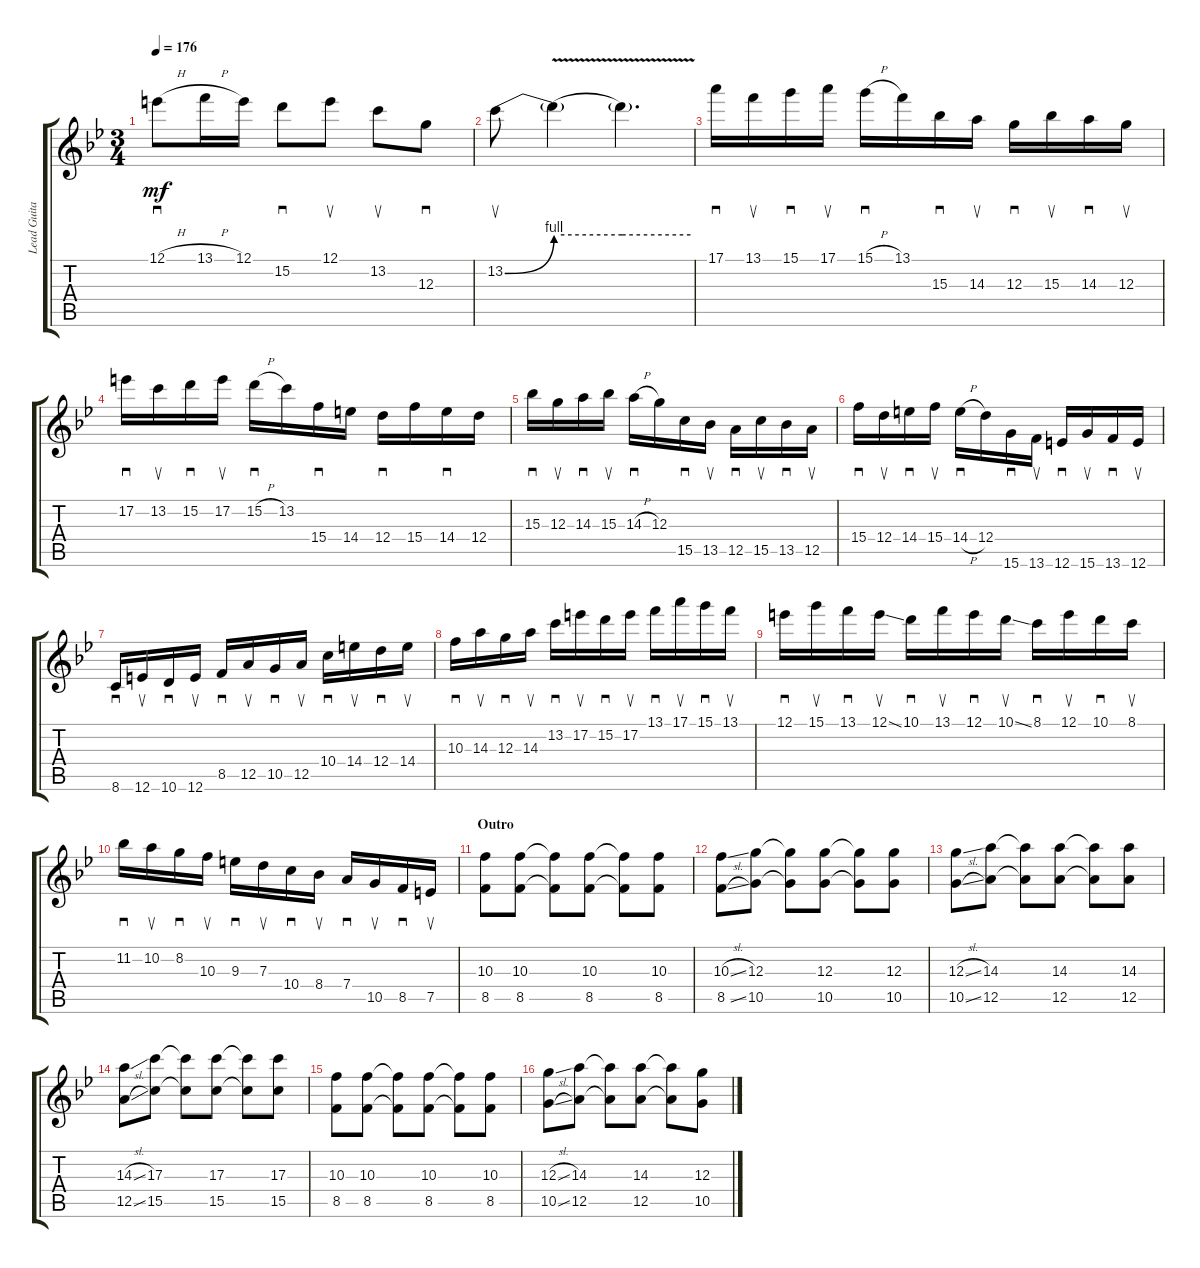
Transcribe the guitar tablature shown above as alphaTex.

\track ("Lead Guitar" "Lead Guita") {instrument overdrivenguitar}
\staff {score tabs}
\tuning (E4 B3 G3 D3 A2 E2) {hide}
\ts (3 4)
\tempo 176
\clef g2
\ks bb
12.1{h}.8{sd dy mf} 13.1{h}.16 12.1.16 15.2.8{sd} 12.1.8{su} 13.2.8{su} 12.3.8{sd} |
13.2{be (bend 0 0 60 4)}.8{su} 13.2{be (hold 0 4 60 4) v t}.4 13.2{be (hold 0 4 60 4) v t}.4{d} |
17.1.16{sd} 13.1.16{su} 15.1.16{sd} 17.1.16{su} 15.1{h}.16{sd} 13.1.16 15.3.16{sd} 14.3.16{su} 12.3.16{sd} 15.3.16{su} 14.3.16{sd} 12.3.16{su} |
17.2.16{sd} 13.2.16{su} 15.2.16{sd} 17.2.16{su} 15.2{h}.16{sd} 13.2.16 15.4.16{sd} 14.4.16 12.4.16{sd} 15.4.16 14.4.16{sd} 12.4.16 |
15.3.16{sd} 12.3.16{su} 14.3.16{sd} 15.3.16{su} 14.3{h}.16{sd} 12.3.16 15.5.16{sd} 13.5.16{su} 12.5.16{sd} 15.5.16{su} 13.5.16{sd} 12.5.16{su} |
15.4.16{sd} 12.4.16{su} 14.4.16{sd} 15.4.16{su} 14.4{h}.16{sd} 12.4.16 15.6.16{sd} 13.6.16{su} 12.6.16{sd} 15.6.16{su} 13.6.16{sd} 12.6.16{su} |
8.6.16{sd} 12.6.16{su} 10.6.16{sd} 12.6.16{su} 8.5.16{sd} 12.5.16{su} 10.5.16{sd} 12.5.16{su} 10.4.16{sd} 14.4.16{su} 12.4.16{sd} 14.4.16{su} |
10.3.16{sd} 14.3.16{su} 12.3.16{sd} 14.3.16{su} 13.2.16{sd} 17.2.16{su} 15.2.16{sd} 17.2.16{su} 13.1.16{sd} 17.1.16{su} 15.1.16{sd} 13.1.16{su} |
12.1.16{sd} 15.1.16{su} 13.1.16{sd} 12.1{ss}.16{su} 10.1.16{sd} 13.1.16{su} 12.1.16{sd} 10.1{ss}.16{su} 8.1.16{sd} 12.1.16{su} 10.1.16{sd} 8.1.16{su} |
11.2.16{sd} 10.2.16{su} 8.2.16{sd} 10.3.16{su} 9.3.16{sd} 7.3.16{su} 10.4.16{sd} 8.4.16{su} 7.4.16{sd} 10.5.16{su} 8.5.16{sd} 7.5.16{su} |
\section ("" "Outro")
(10.3 8.5).8 (10.3 8.5).8 (10.3{t} 8.5{t}).8 (10.3 8.5).8 (10.3{t} 8.5{t}).8 (10.3 8.5).8 |
(10.3{sl} 8.5{sl}).8 (12.3 10.5).8 (12.3{t} 10.5{t}).8 (12.3 10.5).8 (12.3{t} 10.5{t}).8 (12.3 10.5).8 |
(12.3{sl} 10.5{sl}).8 (14.3 12.5).8 (14.3{t} 12.5{t}).8 (14.3 12.5).8 (14.3{t} 12.5{t}).8 (14.3 12.5).8 |
(14.3{sl} 12.5{sl}).8 (17.3 15.5).8 (17.3{t} 15.5{t}).8 (17.3 15.5).8 (17.3{t} 15.5{t}).8 (17.3 15.5).8 |
(10.3 8.5).8 (10.3 8.5).8 (10.3{t} 8.5{t}).8 (10.3 8.5).8 (10.3{t} 8.5{t}).8 (10.3 8.5).8 |
(12.3{sl} 10.5{sl}).8 (14.3 12.5).8 (14.3{t} 12.5{t}).8 (14.3 12.5).8 (14.3{t} 12.5{t}).8 (12.3 10.5).8
